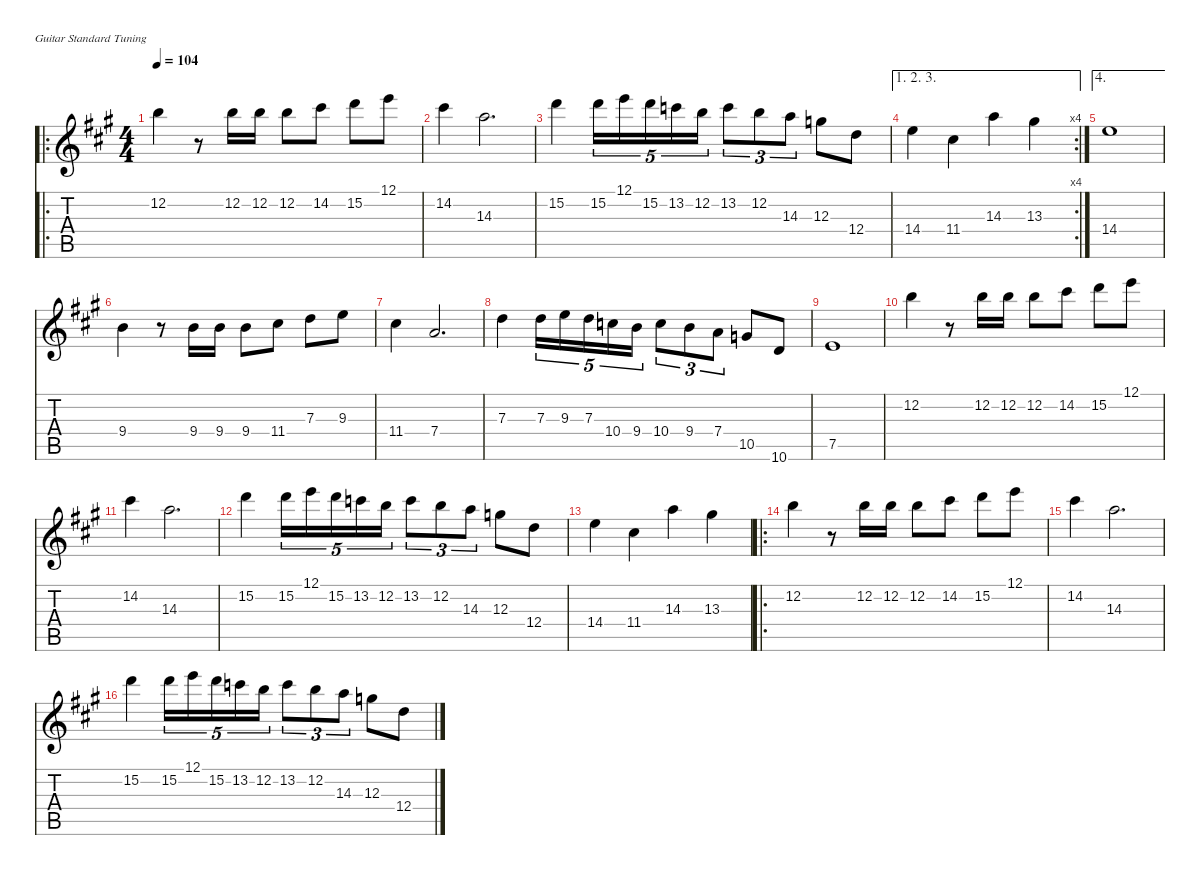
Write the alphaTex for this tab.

\defaultSystemsLayout 4
\hideDynamics
\bracketExtendMode nobrackets
\singleTrackTrackNamePolicy hidden
\multiTrackTrackNamePolicy hidden
\otherSystemsTrackNameOrientation horizontal
\track ("Guitar Four" "el.guit.") {instrument electricguitarclean}
\staff {score tabs}
\tuning (E4 B3 G3 D3 A2 E2)
\ro
\ts (4 4)
\tempo 104
\clef g2
\ks a
12.2{acc forcenatural}.4{dy f beam Down} r.8{beam Down} 12.2{acc forcenatural}.16{beam Down} 12.2{acc forcenatural}.16{beam Down} 12.2{acc forcenatural}.8{beam Down} 14.2{acc #}.8{beam Down} 15.2{acc forcenatural}.8{beam Down} 12.1{acc forcenatural}.8{beam Down} |
14.2{acc #}.4{beam Down} 14.3{acc forcenatural}.2{d beam Down} |
15.2{acc forcenatural}.4{beam Down} 15.2{acc forcenatural}.16{tu (5 4) beam Down} 12.1{acc forcenatural}.16{tu (5 4) beam Down} 15.2{acc forcenatural}.16{tu (5 4) beam Down} 13.2{acc forcenatural}.16{tu (5 4) beam Down} 12.2{acc forcenatural}.16{tu (5 4) beam Down} 13.2{acc forcenatural}.8{tu (3 2) beam Down} 12.2{acc forcenatural}.8{tu (3 2) beam Down} 14.3{acc forcenatural}.8{tu (3 2) beam Down} 12.3{acc forcenatural}.8{beam Down} 12.4{acc forcenatural}.8{beam Down} |
\ae (1 2 3)
\rc 4
14.4{acc forcenatural}.4{beam Down} 11.4{acc #}.4{beam Down} 14.3{acc forcenatural}.4{beam Down} 13.3{acc #}.4{beam Down} |
\ae 4
14.4{acc forcenatural}.1{beam Down} |
9.4{acc forcenatural}.4{beam Down} r.8{beam Down} 9.4{acc forcenatural}.16{beam Up} 9.4{acc forcenatural}.16{beam Up} 9.4{acc forcenatural}.8{beam Down} 11.4{acc #}.8{beam Down} 7.3{acc forcenatural}.8{beam Down} 9.3{acc forcenatural}.8{beam Down} |
11.4{acc #}.4{beam Down} 7.4{acc forcenatural}.2{d beam Up} |
7.3{acc forcenatural}.4{beam Down} 7.3{acc forcenatural}.16{tu (5 4) beam Down} 9.3{acc forcenatural}.16{tu (5 4) beam Down} 7.3{acc forcenatural}.16{tu (5 4) beam Down} 10.4{acc forcenatural}.16{tu (5 4) beam Down} 9.4{acc forcenatural}.16{tu (5 4) beam Down} 10.4{acc forcenatural}.8{tu (3 2) beam Down} 9.4{acc forcenatural}.8{tu (3 2) beam Down} 7.4{acc forcenatural}.8{tu (3 2) beam Down} 10.5{acc forcenatural}.8{beam Up} 10.6{acc forcenatural}.8{beam Up} |
7.5{acc forcenatural}.1{beam Up} |
12.2{acc forcenatural}.4{beam Down} r.8{beam Down} 12.2{acc forcenatural}.16{beam Down} 12.2{acc forcenatural}.16{beam Down} 12.2{acc forcenatural}.8{beam Down} 14.2{acc #}.8{beam Down} 15.2{acc forcenatural}.8{beam Down} 12.1{acc forcenatural}.8{beam Down} |
14.2{acc #}.4{beam Down} 14.3{acc forcenatural}.2{d beam Down} |
15.2{acc forcenatural}.4{beam Down} 15.2{acc forcenatural}.16{tu (5 4) beam Down} 12.1{acc forcenatural}.16{tu (5 4) beam Down} 15.2{acc forcenatural}.16{tu (5 4) beam Down} 13.2{acc forcenatural}.16{tu (5 4) beam Down} 12.2{acc forcenatural}.16{tu (5 4) beam Down} 13.2{acc forcenatural}.8{tu (3 2) beam Down} 12.2{acc forcenatural}.8{tu (3 2) beam Down} 14.3{acc forcenatural}.8{tu (3 2) beam Down} 12.3{acc forcenatural}.8{beam Down} 12.4{acc forcenatural}.8{beam Down} |
14.4{acc forcenatural}.4{beam Down} 11.4{acc #}.4{beam Down} 14.3{acc forcenatural}.4{beam Down} 13.3{acc #}.4{beam Down} |
\ro
12.2{acc forcenatural}.4{dy mf beam Down} r.8{beam Down} 12.2{acc forcenatural}.16{beam Down} 12.2{acc forcenatural}.16{beam Down} 12.2{acc forcenatural}.8{beam Down} 14.2{acc #}.8{beam Down} 15.2{acc forcenatural}.8{beam Down} 12.1{acc forcenatural}.8{beam Down} |
14.2{acc #}.4{beam Down} 14.3{acc forcenatural}.2{d beam Down} |
15.2{acc forcenatural}.4{dy f beam Down} 15.2{acc forcenatural}.16{tu (5 4) beam Down} 12.1{acc forcenatural}.16{tu (5 4) beam Down} 15.2{acc forcenatural}.16{tu (5 4) beam Down} 13.2{acc forcenatural}.16{tu (5 4) beam Down} 12.2{acc forcenatural}.16{tu (5 4) beam Down} 13.2{acc forcenatural}.8{tu (3 2) beam Down} 12.2{acc forcenatural}.8{tu (3 2) beam Down} 14.3{acc forcenatural}.8{tu (3 2) beam Down} 12.3{acc forcenatural}.8{beam Down} 12.4{acc forcenatural}.8{beam Down}
